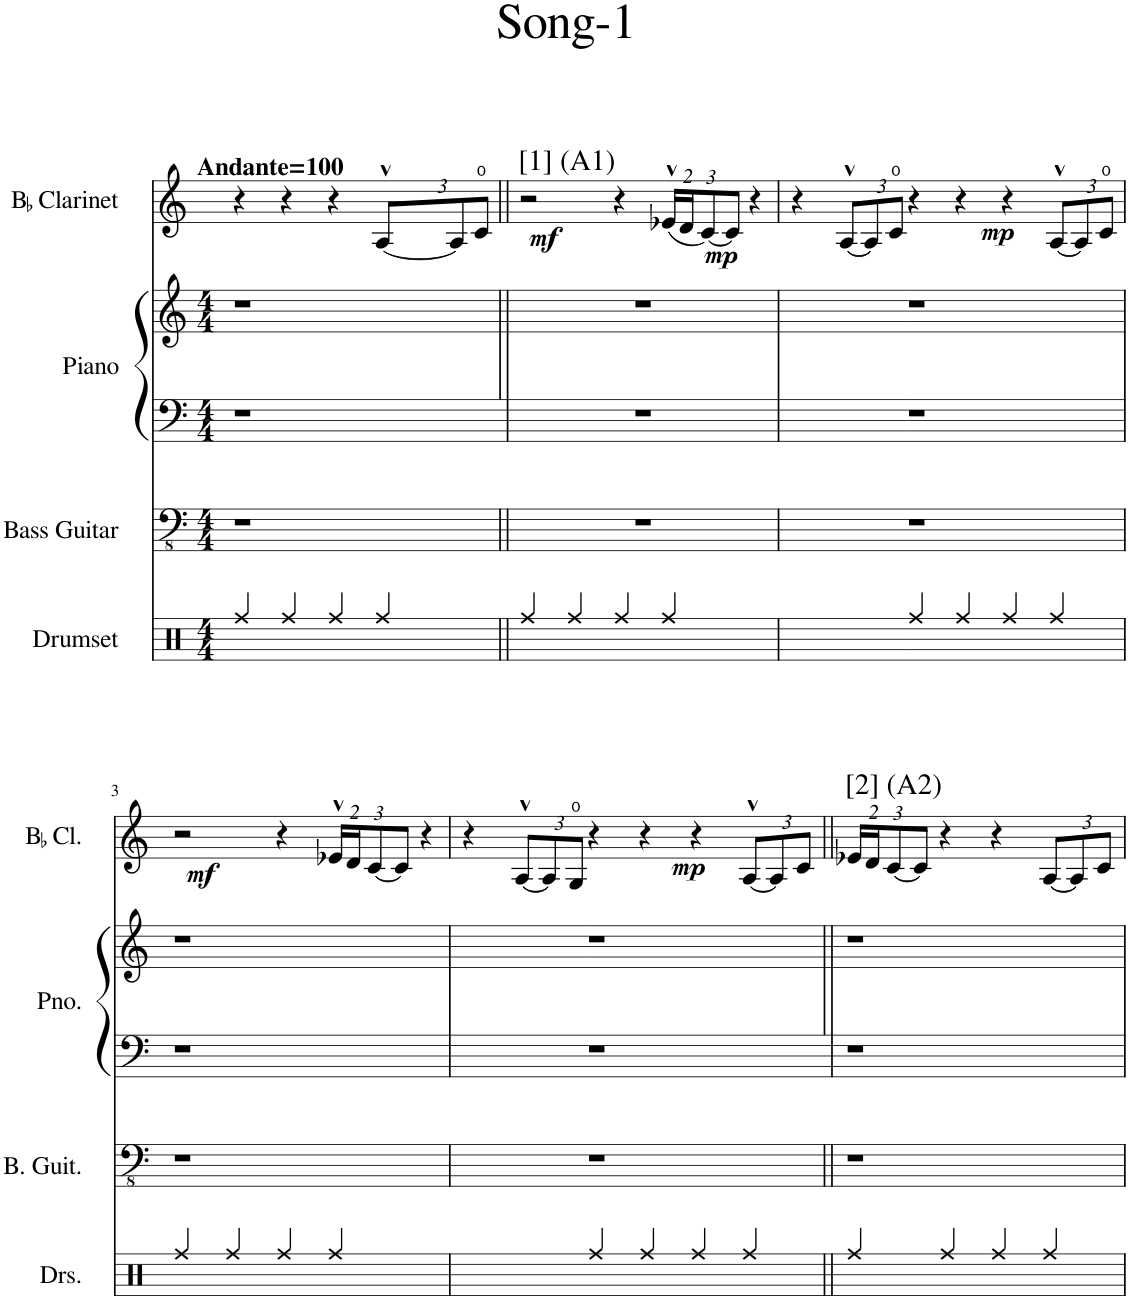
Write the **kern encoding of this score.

**kern	**kern	**kern	**kern	**kern	**dynam
*part4	*part3	*part2	*part2	*part1	*part1
*staff5	*staff4	*staff3	*staff2	*staff1	*staff1
*I"Drumset	*I"Bass Guitar	*I"Piano	*	*I"BaccidentalFlat Clarinet	*
*I'Drs.	*I'B. Guit.	*I'Pno.	*	*I'BaccidentalFlat Cl.	*
*clefX	*clefFv4	*clefF4	*clefG2	*clefG2	*
*	*	*	*	*Trd1c2	*
*k[]	*k[]	*k[]	*k[]	*k[]	*
*M4/4	*M4/4	*M4/4	*M4/4	*	*
=	=	=	=	=	=
!	!	!	!	!LO:TX:a:B:t=Andante=100	!
4Rff/	1r	1r	1r	4r	.
4Rff/	.	.	.	4r	.
4Rff/	.	.	.	4r	.
*	*	*	*	*Xbrackettup	*
!	!	!	!	!	!LO:DY:b
4Rff/	.	.	.	[12A^^/L	mp
.	.	.	.	12A/]	.
.	.	.	.	12c/J	.
=1||	=1||	=1||	=1||	=1||	=1||
!	!	!	!	!LO:TX:a:t=[1] (A1)	!
!	!	!	!	!	!LO:DY:b
4Rff/	1r	1r	1r	2r	mf
4Rff/	.	.	.	.	.
4Rff/	.	.	.	4r	.
!	!	!	!	!	!LO:DY:b
4Rff/	.	.	.	(24e-X^^/LL	mp
.	.	.	.	24d/J	.
.	.	.	.	[12c/)	.
.	.	.	.	12c/J]	.
2.ryy	2.ryy	2.ryy	2.ryy	4r	.
.	.	.	.	4r	.
.	.	.	.	[12A^^/L	.
.	.	.	.	12A/]	.
.	.	.	.	12c/J	.
=2	=2	=2	=2	=2	=2
4Rff/	1r	1r	1r	4r	.
4Rff/	.	.	.	4r	.
4Rff/	.	.	.	4r	.
4Rff/	.	.	.	[12A^^/L	.
.	.	.	.	12A/]	.
.	.	.	.	12c/J	.
!!LO:LB:g=z
=3	=3	=3	=3	=3	=3
!	!	!	!	!	!LO:DY:b
4Rff/	1r	1r	1r	2r	mf
4Rff/	.	.	.	.	.
4Rff/	.	.	.	4r	.
!	!	!	!	!	!LO:DY:b
4Rff/	.	.	.	24e-X^^/LL	mp
.	.	.	.	24d/J	.
.	.	.	.	[12c/	.
.	.	.	.	12c/J]	.
2.ryy	2.ryy	2.ryy	2.ryy	4r	.
.	.	.	.	4r	.
.	.	.	.	[12A^^/L	.
.	.	.	.	12A/]	.
.	.	.	.	12G/J	.
=4	=4	=4	=4	=4	=4
4Rff/	1r	1r	1r	4r	.
4Rff/	.	.	.	4r	.
4Rff/	.	.	.	4r	.
4Rff/	.	.	.	[12A^^/L	.
.	.	.	.	12A/]	.
.	.	.	.	12c/J	.
=5||	=5||	=5||	=5||	=5||	=5||
!	!	!	!	!LO:TX:a:t=[2] (A2)	!
4Rff/	1r	1r	1r	24e-X/LL	.
.	.	.	.	24d/J	.
.	.	.	.	[12c/	.
.	.	.	.	12c/J]	.
4Rff/	.	.	.	4r	.
4Rff/	.	.	.	4r	.
4Rff/	.	.	.	[12A/L	.
.	.	.	.	12A/]	.
.	.	.	.	12c/J	.
=	=	=	=	=	=
*-	*-	*-	*-	*-	*-
